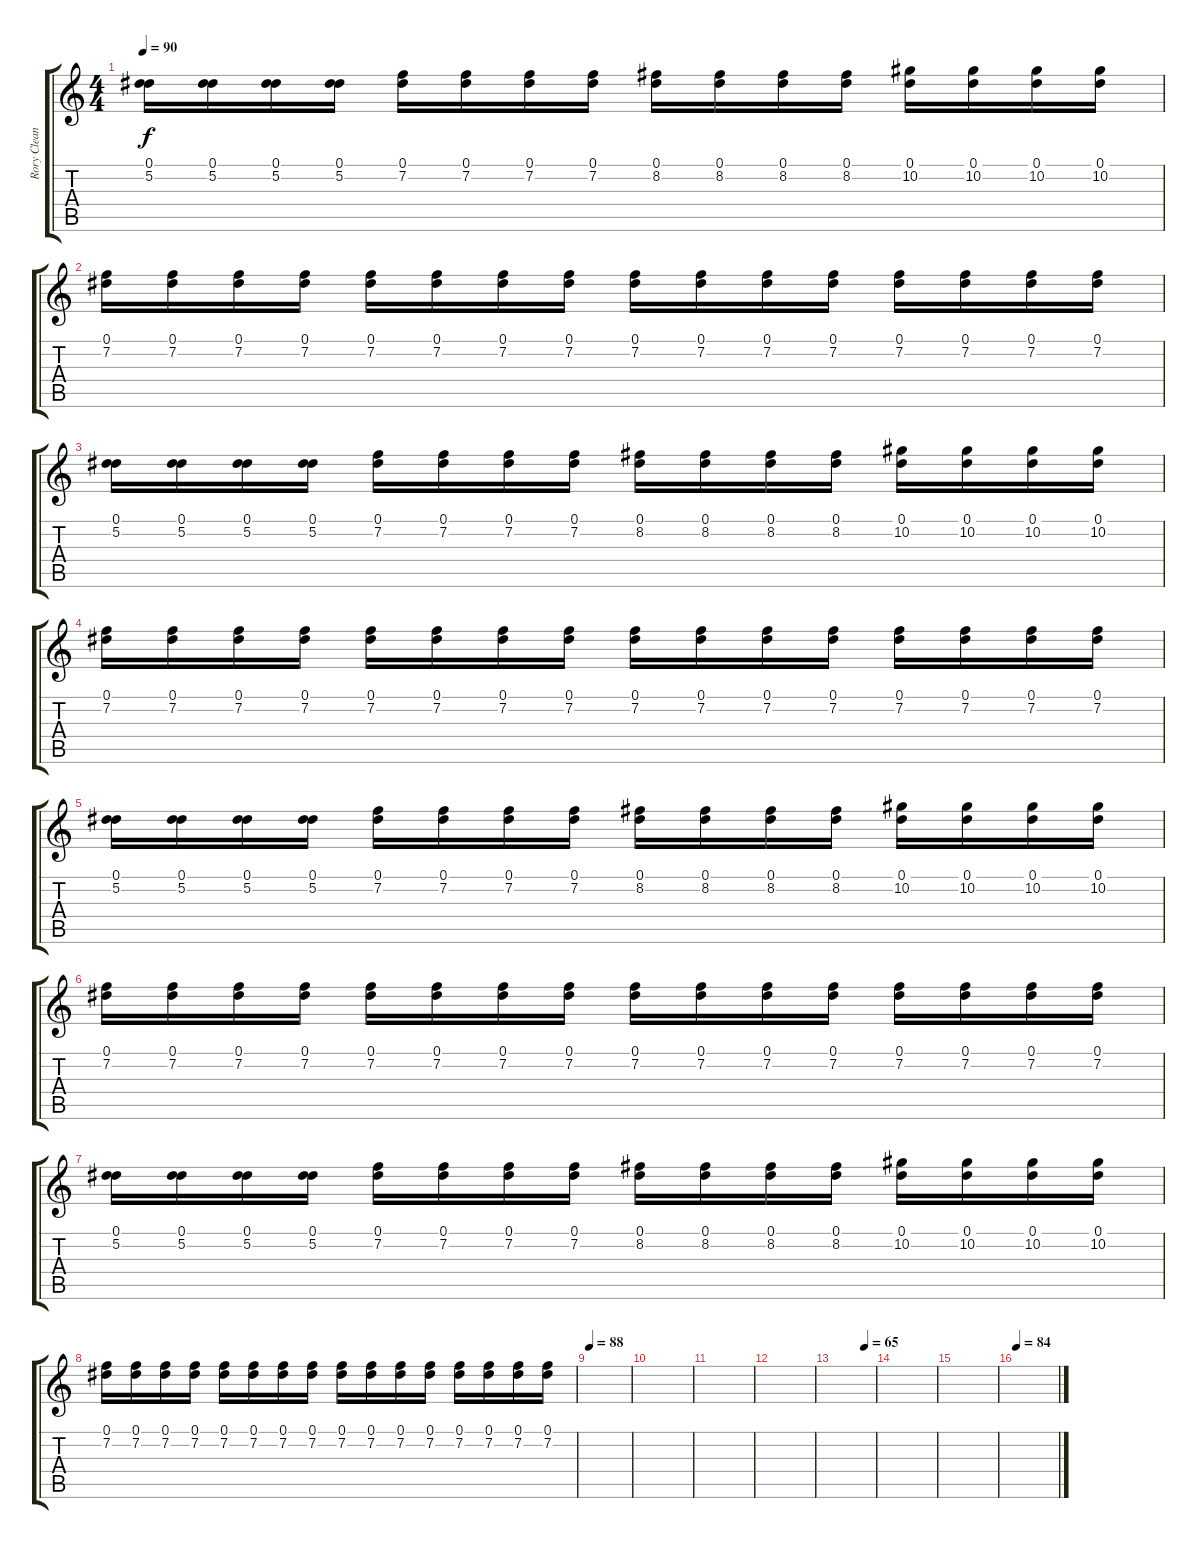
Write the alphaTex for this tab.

\track ("Rory Clean" "Rory Clean") {instrument electricguitarclean}
\staff {score tabs}
\tuning (Eb4 Bb3 Gb3 Db3 Ab2 Db2) {hide}
\ts (4 4)
\tempo 90
\clef g2
\ks c
(0.1 5.2).16{dy f} (0.1 5.2).16 (0.1 5.2).16 (0.1 5.2).16 (0.1 7.2).16 (0.1 7.2).16 (0.1 7.2).16 (0.1 7.2).16 (0.1 8.2).16 (0.1 8.2).16 (0.1 8.2).16 (0.1 8.2).16 (0.1 10.2).16 (0.1 10.2).16 (0.1 10.2).16 (0.1 10.2).16 |
(0.1 7.2).16 (0.1 7.2).16 (0.1 7.2).16 (0.1 7.2).16 (0.1 7.2).16 (0.1 7.2).16 (0.1 7.2).16 (0.1 7.2).16 (0.1 7.2).16 (0.1 7.2).16 (0.1 7.2).16 (0.1 7.2).16 (0.1 7.2).16 (0.1 7.2).16 (0.1 7.2).16 (0.1 7.2).16 |
(0.1 5.2).16 (0.1 5.2).16 (0.1 5.2).16 (0.1 5.2).16 (0.1 7.2).16 (0.1 7.2).16 (0.1 7.2).16 (0.1 7.2).16 (0.1 8.2).16 (0.1 8.2).16 (0.1 8.2).16 (0.1 8.2).16 (0.1 10.2).16 (0.1 10.2).16 (0.1 10.2).16 (0.1 10.2).16 |
(0.1 7.2).16 (0.1 7.2).16 (0.1 7.2).16 (0.1 7.2).16 (0.1 7.2).16 (0.1 7.2).16 (0.1 7.2).16 (0.1 7.2).16 (0.1 7.2).16 (0.1 7.2).16 (0.1 7.2).16 (0.1 7.2).16 (0.1 7.2).16 (0.1 7.2).16 (0.1 7.2).16 (0.1 7.2).16 |
(0.1 5.2).16 (0.1 5.2).16 (0.1 5.2).16 (0.1 5.2).16 (0.1 7.2).16 (0.1 7.2).16 (0.1 7.2).16 (0.1 7.2).16 (0.1 8.2).16 (0.1 8.2).16 (0.1 8.2).16 (0.1 8.2).16 (0.1 10.2).16 (0.1 10.2).16 (0.1 10.2).16 (0.1 10.2).16 |
(0.1 7.2).16 (0.1 7.2).16 (0.1 7.2).16 (0.1 7.2).16 (0.1 7.2).16 (0.1 7.2).16 (0.1 7.2).16 (0.1 7.2).16 (0.1 7.2).16 (0.1 7.2).16 (0.1 7.2).16 (0.1 7.2).16 (0.1 7.2).16 (0.1 7.2).16 (0.1 7.2).16 (0.1 7.2).16 |
(0.1 5.2).16 (0.1 5.2).16 (0.1 5.2).16 (0.1 5.2).16 (0.1 7.2).16 (0.1 7.2).16 (0.1 7.2).16 (0.1 7.2).16 (0.1 8.2).16 (0.1 8.2).16 (0.1 8.2).16 (0.1 8.2).16 (0.1 10.2).16 (0.1 10.2).16 (0.1 10.2).16 (0.1 10.2).16 |
(0.1 7.2).16 (0.1 7.2).16 (0.1 7.2).16 (0.1 7.2).16 (0.1 7.2).16 (0.1 7.2).16 (0.1 7.2).16 (0.1 7.2).16 (0.1 7.2).16 (0.1 7.2).16 (0.1 7.2).16 (0.1 7.2).16 (0.1 7.2).16 (0.1 7.2).16 (0.1 7.2).16 (0.1 7.2).16 |
\tempo 88
|
|
|
|
\tempo (65 0.75)
|
|
|
\tempo 84
